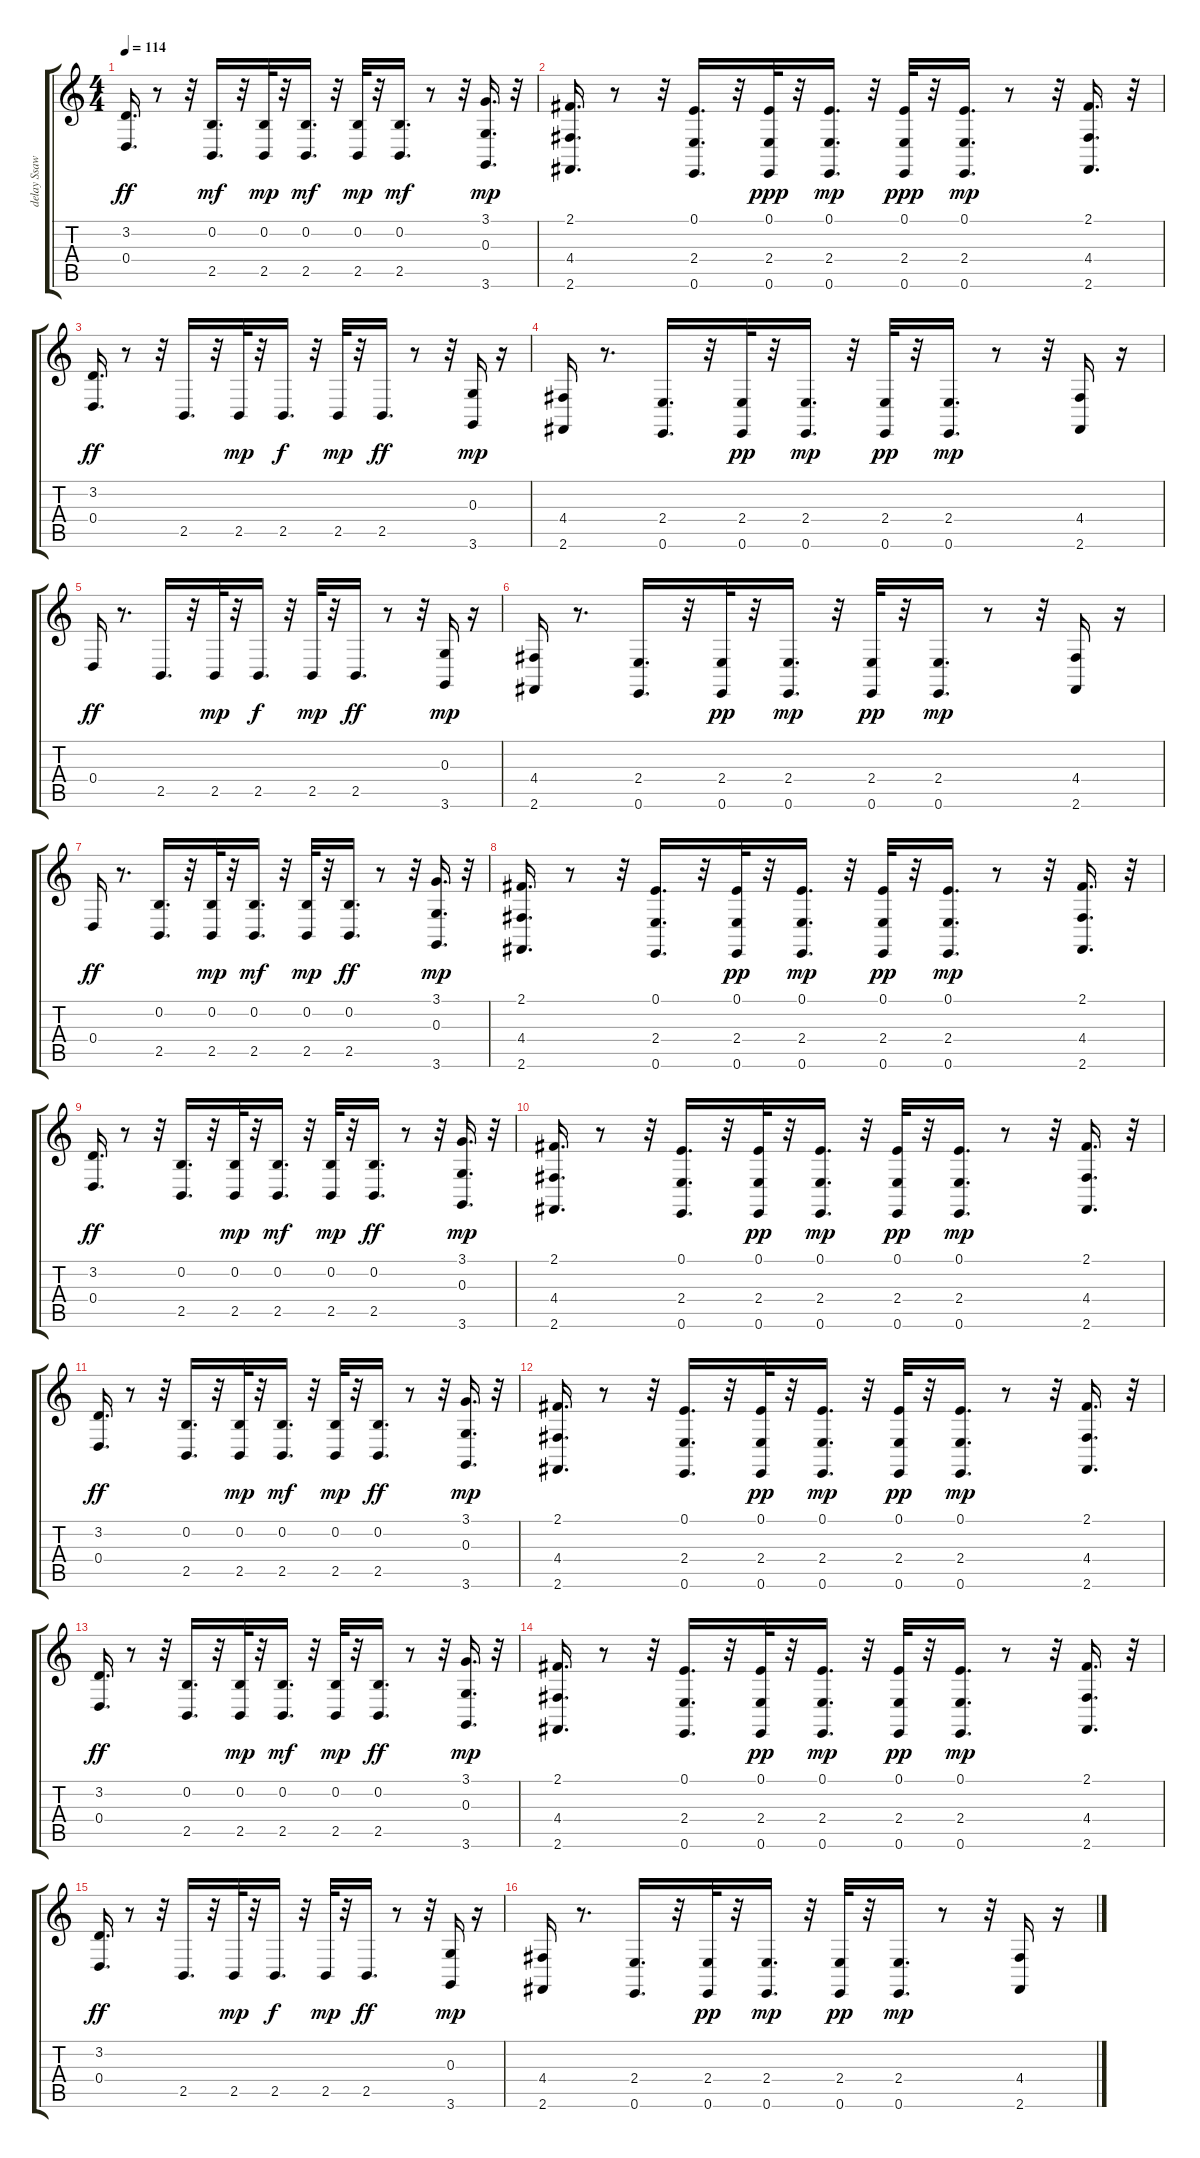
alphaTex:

\track ("delay Ssaw1" "delay Ssaw") {instrument lead2sawtooth}
\staff {score tabs}
\tuning (E4 B3 G3 D3 A2 E2) {hide}
\ts (4 4)
\tempo 114
\clef g2
\ks c
(3.2 0.4).16{d dy ff} r.8 r.32 (0.2 2.5).16{d dy mf} r.32 (0.2 2.5).32{dy mp} r.32 (0.2 2.5).16{d dy mf} r.32 (0.2 2.5).32{dy mp} r.32 (0.2 2.5).16{d dy mf} r.8 r.32 (3.1 0.3 3.6).16{d dy mp} r.32 |
(2.1 4.4 2.6).16{d} r.8 r.32 (0.1 2.4 0.6).16{d} r.32 (0.1 2.4 0.6).32{dy ppp} r.32 (0.1 2.4 0.6).16{d dy mp} r.32 (0.1 2.4 0.6).32{dy ppp} r.32 (0.1 2.4 0.6).16{d dy mp} r.8 r.32 (2.1 4.4 2.6).16{d} r.32 |
(3.2 0.4).16{d dy ff} r.8 r.32 2.5.16{d} r.32 2.5.32{dy mp} r.32 2.5.16{d dy f} r.32 2.5.32{dy mp} r.32 2.5.16{d dy ff} r.8 r.32 (0.3 3.6).16{dy mp} r.16 |
(4.4 2.6).16 r.8{d} (2.4 0.6).16{d} r.32 (2.4 0.6).32{dy pp} r.32 (2.4 0.6).16{d dy mp} r.32 (2.4 0.6).32{dy pp} r.32 (2.4 0.6).16{d dy mp} r.8 r.32 (4.4 2.6).16 r.16 |
0.4.16{dy ff} r.8{d} 2.5.16{d} r.32 2.5.32{dy mp} r.32 2.5.16{d dy f} r.32 2.5.32{dy mp} r.32 2.5.16{d dy ff} r.8 r.32 (0.3 3.6).16{dy mp} r.16 |
(4.4 2.6).16 r.8{d} (2.4 0.6).16{d} r.32 (2.4 0.6).32{dy pp} r.32 (2.4 0.6).16{d dy mp} r.32 (2.4 0.6).32{dy pp} r.32 (2.4 0.6).16{d dy mp} r.8 r.32 (4.4 2.6).16 r.16 |
0.4.16{dy ff} r.8{d} (0.2 2.5).16{d} r.32 (0.2 2.5).32{dy mp} r.32 (0.2 2.5).16{d dy mf} r.32 (0.2 2.5).32{dy mp} r.32 (0.2 2.5).16{d dy ff} r.8 r.32 (3.1 0.3 3.6).16{d dy mp} r.32 |
(2.1 4.4 2.6).16{d} r.8 r.32 (0.1 2.4 0.6).16{d} r.32 (0.1 2.4 0.6).32{dy pp} r.32 (0.1 2.4 0.6).16{d dy mp} r.32 (0.1 2.4 0.6).32{dy pp} r.32 (0.1 2.4 0.6).16{d dy mp} r.8 r.32 (2.1 4.4 2.6).16{d} r.32 |
(3.2 0.4).16{d dy ff} r.8 r.32 (0.2 2.5).16{d} r.32 (0.2 2.5).32{dy mp} r.32 (0.2 2.5).16{d dy mf} r.32 (0.2 2.5).32{dy mp} r.32 (0.2 2.5).16{d dy ff} r.8 r.32 (3.1 0.3 3.6).16{d dy mp} r.32 |
(2.1 4.4 2.6).16{d} r.8 r.32 (0.1 2.4 0.6).16{d} r.32 (0.1 2.4 0.6).32{dy pp} r.32 (0.1 2.4 0.6).16{d dy mp} r.32 (0.1 2.4 0.6).32{dy pp} r.32 (0.1 2.4 0.6).16{d dy mp} r.8 r.32 (2.1 4.4 2.6).16{d} r.32 |
(3.2 0.4).16{d dy ff} r.8 r.32 (0.2 2.5).16{d} r.32 (0.2 2.5).32{dy mp} r.32 (0.2 2.5).16{d dy mf} r.32 (0.2 2.5).32{dy mp} r.32 (0.2 2.5).16{d dy ff} r.8 r.32 (3.1 0.3 3.6).16{d dy mp} r.32 |
(2.1 4.4 2.6).16{d} r.8 r.32 (0.1 2.4 0.6).16{d} r.32 (0.1 2.4 0.6).32{dy pp} r.32 (0.1 2.4 0.6).16{d dy mp} r.32 (0.1 2.4 0.6).32{dy pp} r.32 (0.1 2.4 0.6).16{d dy mp} r.8 r.32 (2.1 4.4 2.6).16{d} r.32 |
(3.2 0.4).16{d dy ff} r.8 r.32 (0.2 2.5).16{d} r.32 (0.2 2.5).32{dy mp} r.32 (0.2 2.5).16{d dy mf} r.32 (0.2 2.5).32{dy mp} r.32 (0.2 2.5).16{d dy ff} r.8 r.32 (3.1 0.3 3.6).16{d dy mp} r.32 |
(2.1 4.4 2.6).16{d} r.8 r.32 (0.1 2.4 0.6).16{d} r.32 (0.1 2.4 0.6).32{dy pp} r.32 (0.1 2.4 0.6).16{d dy mp} r.32 (0.1 2.4 0.6).32{dy pp} r.32 (0.1 2.4 0.6).16{d dy mp} r.8 r.32 (2.1 4.4 2.6).16{d} r.32 |
(3.2 0.4).16{d dy ff} r.8 r.32 2.5.16{d} r.32 2.5.32{dy mp} r.32 2.5.16{d dy f} r.32 2.5.32{dy mp} r.32 2.5.16{d dy ff} r.8 r.32 (0.3 3.6).16{dy mp} r.16 |
(4.4 2.6).16 r.8{d} (2.4 0.6).16{d} r.32 (2.4 0.6).32{dy pp} r.32 (2.4 0.6).16{d dy mp} r.32 (2.4 0.6).32{dy pp} r.32 (2.4 0.6).16{d dy mp} r.8 r.32 (4.4 2.6).16 r.16
